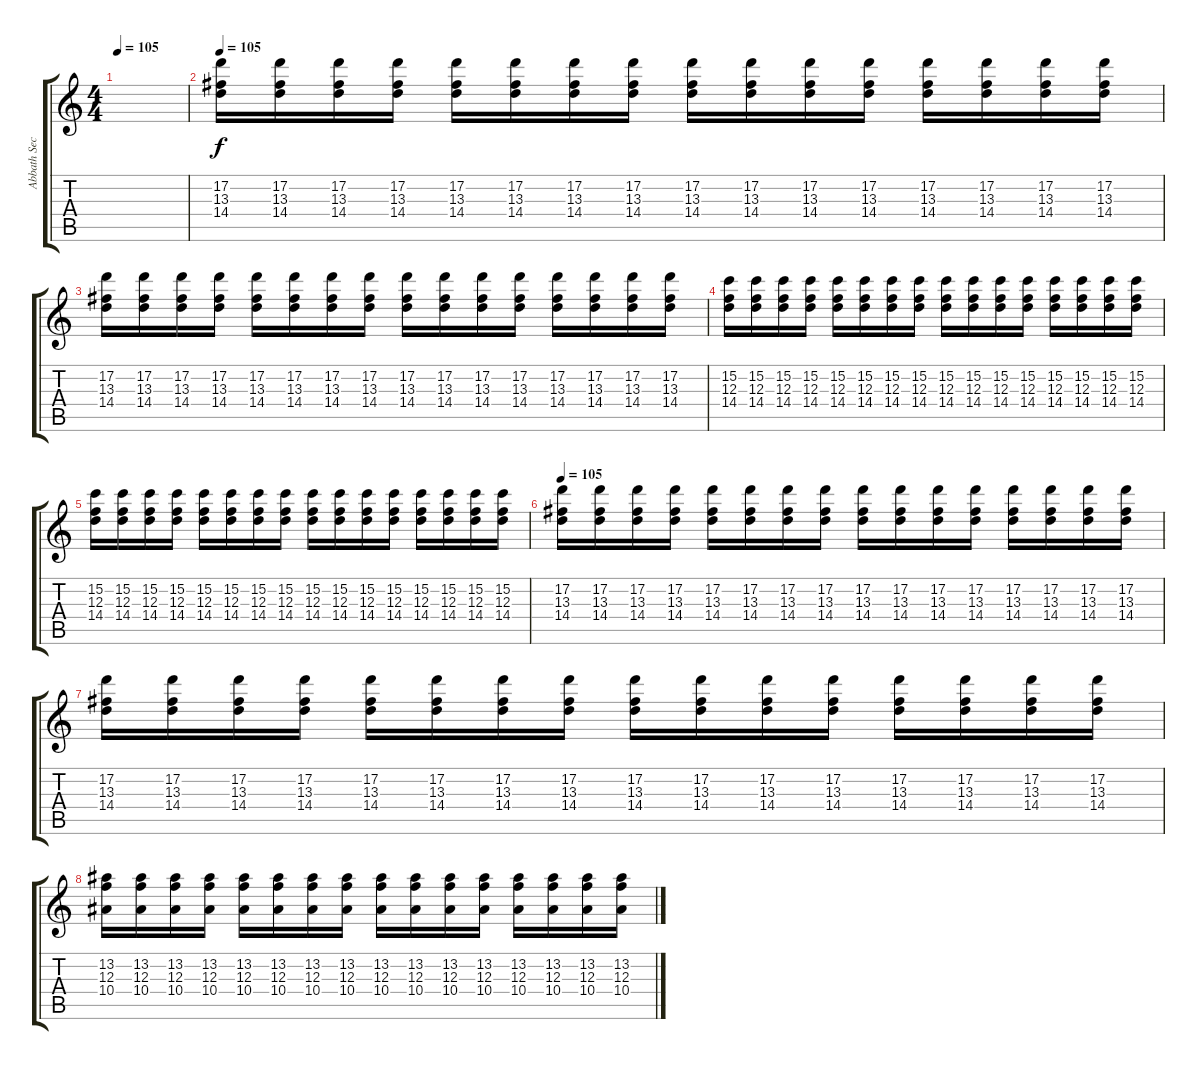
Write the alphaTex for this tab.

\track ("Abbath Second Guitar" "Abbath Sec") {instrument distortionguitar}
\staff {score tabs}
\tuning (D4 A3 F3 C3 G2 D2) {hide}
\ts (4 4)
\tempo 105
\clef g2
\ks c
|
\tempo 105
(17.2 13.3 14.4).16{volume 12} (17.2 13.3 14.4).16 (17.2 13.3 14.4).16 (17.2 13.3 14.4).16 (17.2 13.3 14.4).16 (17.2 13.3 14.4).16 (17.2 13.3 14.4).16 (17.2 13.3 14.4).16 (17.2 13.3 14.4).16 (17.2 13.3 14.4).16 (17.2 13.3 14.4).16 (17.2 13.3 14.4).16 (17.2 13.3 14.4).16 (17.2 13.3 14.4).16 (17.2 13.3 14.4).16 (17.2 13.3 14.4).16 |
(17.2 13.3 14.4).16 (17.2 13.3 14.4).16 (17.2 13.3 14.4).16 (17.2 13.3 14.4).16 (17.2 13.3 14.4).16 (17.2 13.3 14.4).16 (17.2 13.3 14.4).16 (17.2 13.3 14.4).16 (17.2 13.3 14.4).16 (17.2 13.3 14.4).16 (17.2 13.3 14.4).16 (17.2 13.3 14.4).16 (17.2 13.3 14.4).16 (17.2 13.3 14.4).16 (17.2 13.3 14.4).16 (17.2 13.3 14.4).16 |
(15.2 12.3 14.4).16 (15.2 12.3 14.4).16 (15.2 12.3 14.4).16 (15.2 12.3 14.4).16 (15.2 12.3 14.4).16 (15.2 12.3 14.4).16 (15.2 12.3 14.4).16 (15.2 12.3 14.4).16 (15.2 12.3 14.4).16 (15.2 12.3 14.4).16 (15.2 12.3 14.4).16 (15.2 12.3 14.4).16 (15.2 12.3 14.4).16 (15.2 12.3 14.4).16 (15.2 12.3 14.4).16 (15.2 12.3 14.4).16 |
(15.2 12.3 14.4).16 (15.2 12.3 14.4).16 (15.2 12.3 14.4).16 (15.2 12.3 14.4).16 (15.2 12.3 14.4).16 (15.2 12.3 14.4).16 (15.2 12.3 14.4).16 (15.2 12.3 14.4).16 (15.2 12.3 14.4).16 (15.2 12.3 14.4).16 (15.2 12.3 14.4).16 (15.2 12.3 14.4).16 (15.2 12.3 14.4).16 (15.2 12.3 14.4).16 (15.2 12.3 14.4).16 (15.2 12.3 14.4).16 |
\tempo 105
(17.2 13.3 14.4).16 (17.2 13.3 14.4).16 (17.2 13.3 14.4).16 (17.2 13.3 14.4).16 (17.2 13.3 14.4).16 (17.2 13.3 14.4).16 (17.2 13.3 14.4).16 (17.2 13.3 14.4).16 (17.2 13.3 14.4).16 (17.2 13.3 14.4).16 (17.2 13.3 14.4).16 (17.2 13.3 14.4).16 (17.2 13.3 14.4).16 (17.2 13.3 14.4).16 (17.2 13.3 14.4).16 (17.2 13.3 14.4).16 |
(17.2 13.3 14.4).16 (17.2 13.3 14.4).16 (17.2 13.3 14.4).16 (17.2 13.3 14.4).16 (17.2 13.3 14.4).16 (17.2 13.3 14.4).16 (17.2 13.3 14.4).16 (17.2 13.3 14.4).16 (17.2 13.3 14.4).16 (17.2 13.3 14.4).16 (17.2 13.3 14.4).16 (17.2 13.3 14.4).16 (17.2 13.3 14.4).16 (17.2 13.3 14.4).16 (17.2 13.3 14.4).16 (17.2 13.3 14.4).16 |
(13.2 12.3 10.4).16 (13.2 12.3 10.4).16 (13.2 12.3 10.4).16 (13.2 12.3 10.4).16 (13.2 12.3 10.4).16 (13.2 12.3 10.4).16 (13.2 12.3 10.4).16 (13.2 12.3 10.4).16 (13.2 12.3 10.4).16 (13.2 12.3 10.4).16 (13.2 12.3 10.4).16 (13.2 12.3 10.4).16 (13.2 12.3 10.4).16 (13.2 12.3 10.4).16 (13.2 12.3 10.4).16 (13.2 12.3 10.4).16
